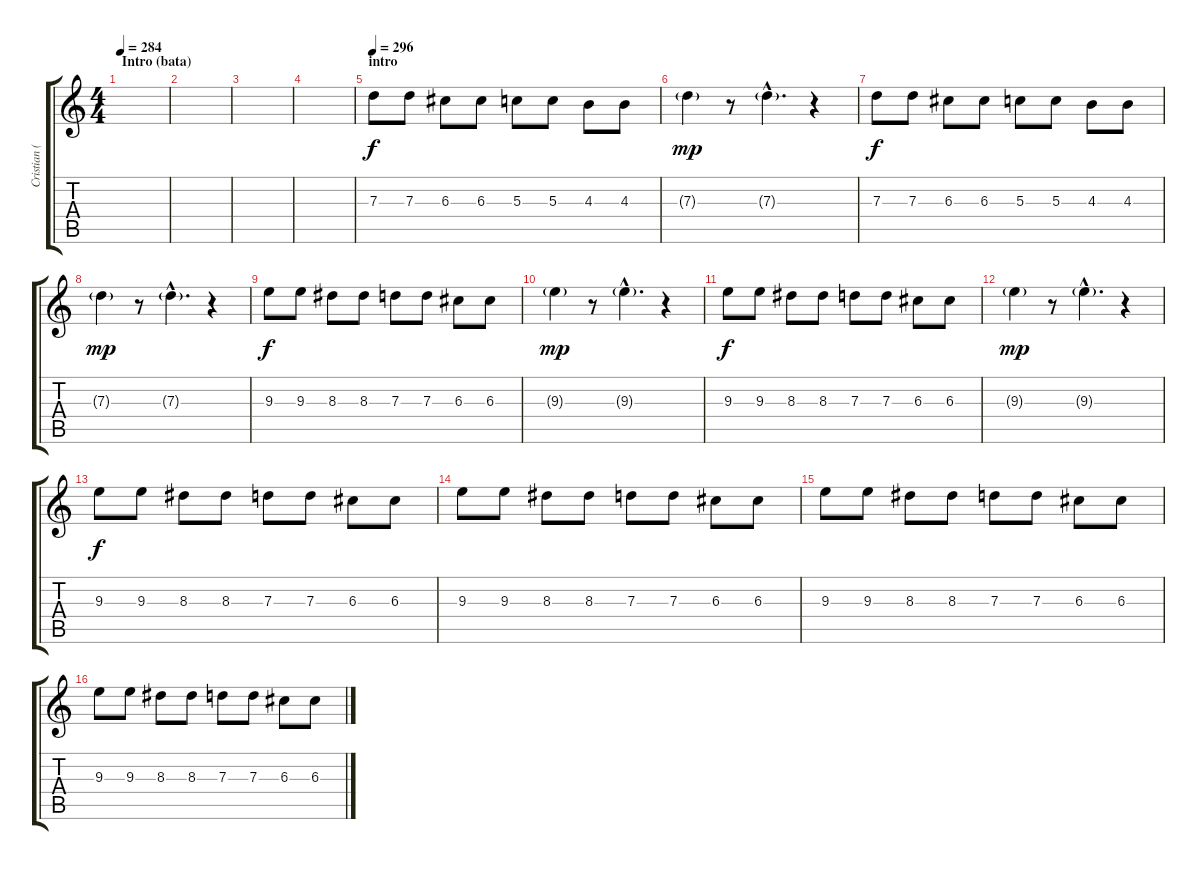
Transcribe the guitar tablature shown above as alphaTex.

\track ("Cristian (guitarra)" "Cristian (") {instrument distortionguitar}
\staff {score tabs}
\tuning (E4 B3 G3 D3 A2 E2) {hide}
\ts (4 4)
\section ("" "Intro (bata)")
\tempo 284
\tempo 300
\tempo 284
\clef g2
\ks c
|
|
|
|
\section ("" "intro ")
\tempo 296
7.3.8 7.3.8 6.3.8 6.3.8 5.3.8 5.3.8 4.3.8 4.3.8 |
7.3{g}.4{dy mp} r.8 7.3{g hac}.4{d} r.4 |
7.3.8{dy f} 7.3.8 6.3.8 6.3.8 5.3.8 5.3.8 4.3.8 4.3.8 |
7.3{g}.4{dy mp} r.8 7.3{g hac}.4{d} r.4 |
9.3.8{dy f} 9.3.8 8.3.8 8.3.8 7.3.8 7.3.8 6.3.8 6.3.8 |
9.3{g}.4{dy mp} r.8 9.3{g hac}.4{d} r.4 |
9.3.8{dy f} 9.3.8 8.3.8 8.3.8 7.3.8 7.3.8 6.3.8 6.3.8 |
9.3{g}.4{dy mp} r.8 9.3{g hac}.4{d} r.4 |
9.3.8{dy f} 9.3.8 8.3.8 8.3.8 7.3.8 7.3.8 6.3.8 6.3.8 |
9.3.8 9.3.8 8.3.8 8.3.8 7.3.8 7.3.8 6.3.8 6.3.8 |
9.3.8 9.3.8 8.3.8 8.3.8 7.3.8 7.3.8 6.3.8 6.3.8 |
9.3.8 9.3.8 8.3.8 8.3.8 7.3.8 7.3.8 6.3.8 6.3.8
